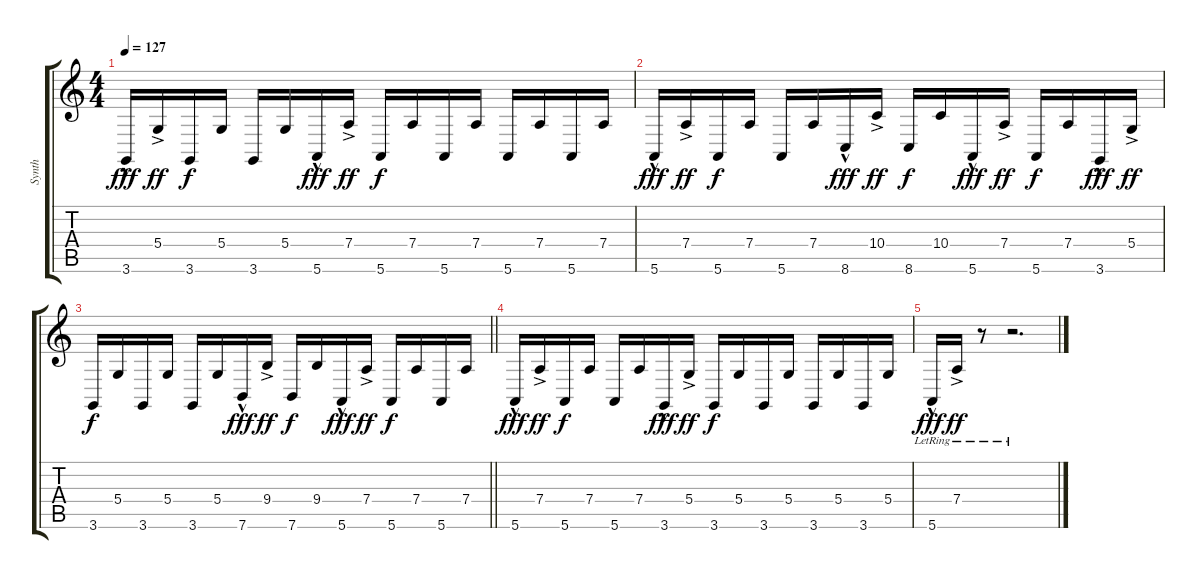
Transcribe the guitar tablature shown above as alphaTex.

\track ("Synth" "Synth") {instrument pad1newage}
\staff {score tabs}
\tuning (E4 B3 G3 D3 A2 E2) {hide}
\ts (4 4)
\tempo 127
\clef g2
\ks c
3.6{hac}.16{dy fff volume 13} 5.4{ac}.16{dy ff volume 8} 3.6.16{dy f} 5.4.16 3.6.16 5.4.16 5.6{hac}.16{dy fff volume 13} 7.4{ac}.16{dy ff volume 5} 5.6.16{dy f} 7.4.16 5.6.16 7.4.16 5.6.16 7.4.16 5.6.16 7.4.16 |
5.6{hac}.16{dy fff volume 13} 7.4{ac}.16{dy ff volume 8} 5.6.16{dy f} 7.4.16 5.6.16 7.4.16 8.6{hac}.16{dy fff volume 13} 10.4{ac}.16{dy ff volume 8} 8.6.16{dy f} 10.4.16 5.6{hac}.16{dy fff volume 13} 7.4{ac}.16{dy ff volume 8} 5.6.16{dy f} 7.4.16 3.6{hac}.16{dy fff volume 13} 5.4{ac}.16{dy ff volume 5} |
\barLineRight lightlight
3.6.16{dy f} 5.4.16 3.6.16 5.4.16 3.6.16 5.4.16 7.6{hac}.16{dy fff volume 13} 9.4{ac}.16{dy ff volume 8} 7.6.16{dy f} 9.4.16 5.6{hac}.16{dy fff volume 13} 7.4{ac}.16{dy ff volume 8} 5.6.16{dy f} 7.4.16 5.6.16 7.4.16 |
5.6{hac}.16{dy fff volume 13} 7.4{ac}.16{dy ff volume 8} 5.6.16{dy f} 7.4.16 5.6.16 7.4.16 3.6{hac}.16{dy fff volume 13} 5.4{ac}.16{dy ff volume 5} 3.6.16{dy f} 5.4.16 3.6.16 5.4.16 3.6.16 5.4.16 3.6.16 5.4.16 |
5.6{hac lr}.16{dy fff volume 13} 7.4{ac lr}.16{dy ff volume 8} r.8 r.2{d}
